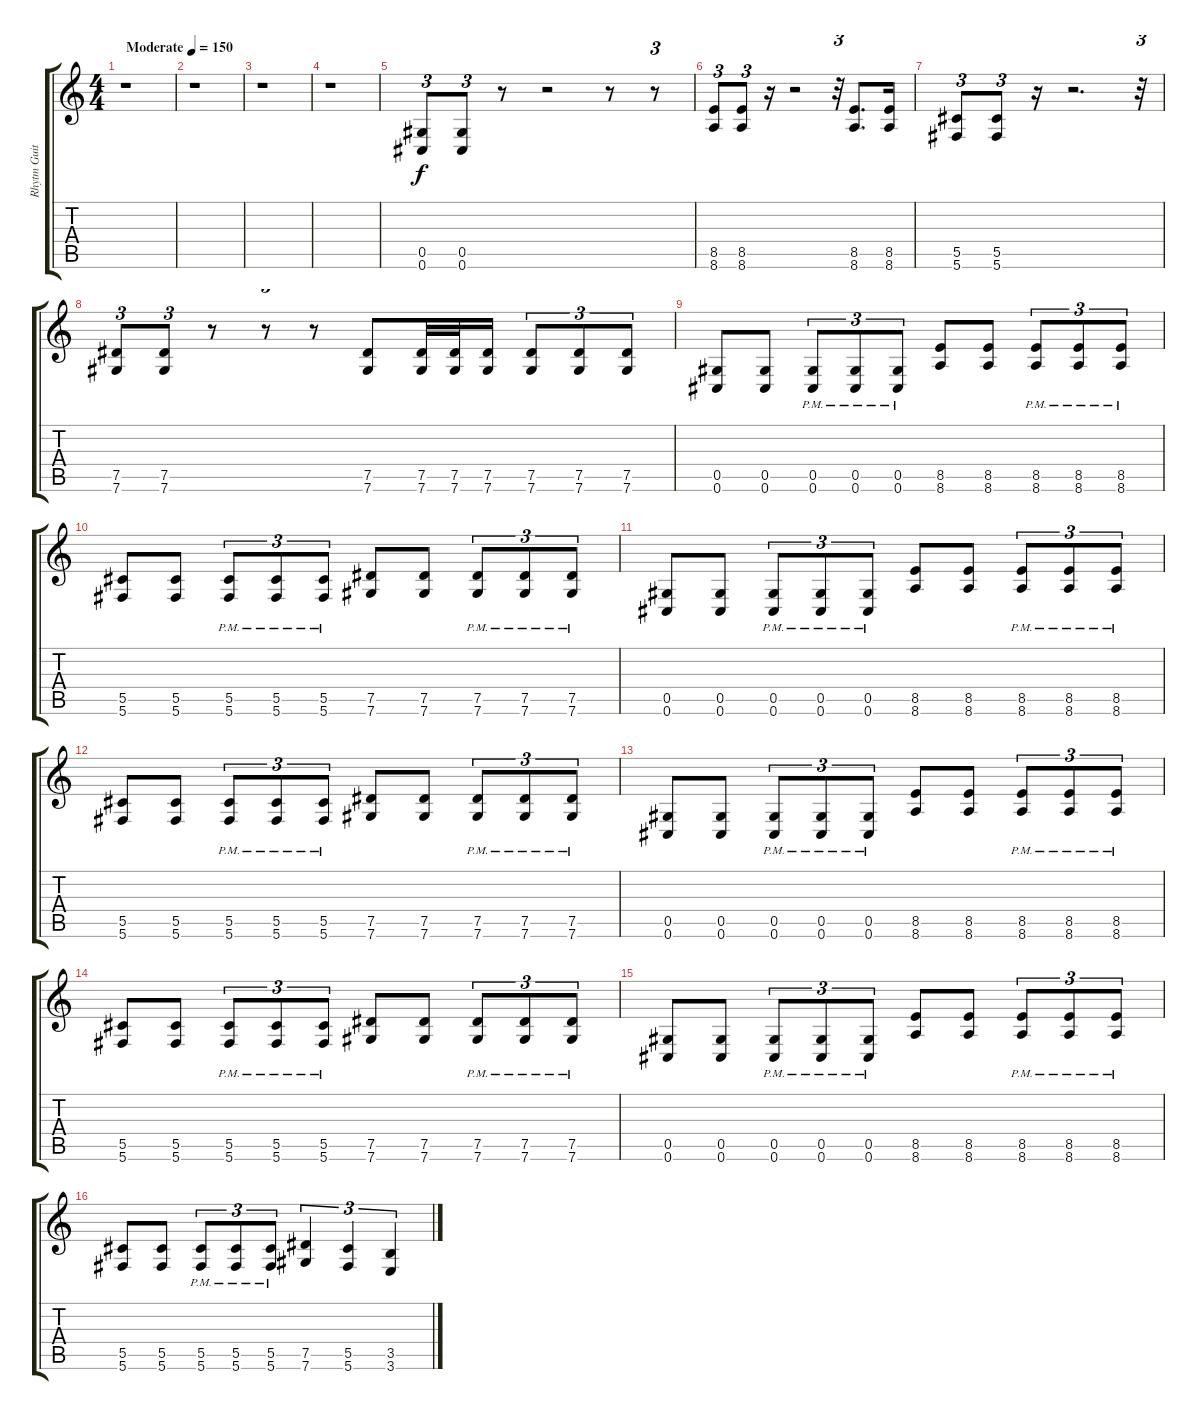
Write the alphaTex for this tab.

\track ("Rhytm Guitar" "Rhytm Guit") {instrument electricguitarjazz}
\staff {score tabs}
\tuning (Eb4 Bb3 Gb3 Db3 Ab2 Db2) {hide}
\ts (4 4)
\tempo (150 "Moderate")
\clef g2
\ks c
r.1{dy f instrument electricguitarjazz} |
r.1 |
r.1 |
r.1 |
(0.5 0.6).8{tu (3 2)} (0.5 0.6).8{tu (3 2)} r.8 r.2 r.8 r.8{tu (3 2)} |
(8.5 8.6).8{tu (3 2)} (8.5 8.6).8{tu (3 2)} r.16 r.2 r.32{tu (3 2)} (8.5 8.6).8{d} (8.5 8.6).16 |
(5.5 5.6).8{tu (3 2)} (5.5 5.6).8{tu (3 2)} r.16 r.2{d} r.32{tu (3 2)} |
(7.5 7.6).8{tu (3 2)} (7.5 7.6).8{tu (3 2)} r.8 r.8{tu (3 2)} r.8 (7.5 7.6).8 (7.5 7.6).32 (7.5 7.6).32 (7.5 7.6).16 (7.5 7.6).8{tu (3 2)} (7.5 7.6).8{tu (3 2)} (7.5 7.6).8{tu (3 2)} |
(0.5 0.6).8 (0.5 0.6).8 (0.5{pm} 0.6{pm}).8{tu (3 2)} (0.5{pm} 0.6{pm}).8{tu (3 2)} (0.5{pm} 0.6{pm}).8{tu (3 2)} (8.5 8.6).8 (8.5 8.6).8 (8.5{pm} 8.6{pm}).8{tu (3 2)} (8.5{pm} 8.6{pm}).8{tu (3 2)} (8.5{pm} 8.6{pm}).8{tu (3 2)} |
(5.5 5.6).8 (5.5 5.6).8 (5.5{pm} 5.6{pm}).8{tu (3 2)} (5.5{pm} 5.6{pm}).8{tu (3 2)} (5.5{pm} 5.6{pm}).8{tu (3 2)} (7.5 7.6).8 (7.5 7.6).8 (7.5{pm} 7.6{pm}).8{tu (3 2)} (7.5{pm} 7.6{pm}).8{tu (3 2)} (7.5{pm} 7.6{pm}).8{tu (3 2)} |
(0.5 0.6).8 (0.5 0.6).8 (0.5{pm} 0.6{pm}).8{tu (3 2)} (0.5{pm} 0.6{pm}).8{tu (3 2)} (0.5{pm} 0.6{pm}).8{tu (3 2)} (8.5 8.6).8 (8.5 8.6).8 (8.5{pm} 8.6{pm}).8{tu (3 2)} (8.5{pm} 8.6{pm}).8{tu (3 2)} (8.5{pm} 8.6{pm}).8{tu (3 2)} |
(5.5 5.6).8 (5.5 5.6).8 (5.5{pm} 5.6{pm}).8{tu (3 2)} (5.5{pm} 5.6{pm}).8{tu (3 2)} (5.5{pm} 5.6{pm}).8{tu (3 2)} (7.5 7.6).8 (7.5 7.6).8 (7.5{pm} 7.6{pm}).8{tu (3 2)} (7.5{pm} 7.6{pm}).8{tu (3 2)} (7.5{pm} 7.6{pm}).8{tu (3 2)} |
(0.5 0.6).8 (0.5 0.6).8 (0.5{pm} 0.6{pm}).8{tu (3 2)} (0.5{pm} 0.6{pm}).8{tu (3 2)} (0.5{pm} 0.6{pm}).8{tu (3 2)} (8.5 8.6).8 (8.5 8.6).8 (8.5{pm} 8.6{pm}).8{tu (3 2)} (8.5{pm} 8.6{pm}).8{tu (3 2)} (8.5{pm} 8.6{pm}).8{tu (3 2)} |
(5.5 5.6).8 (5.5 5.6).8 (5.5{pm} 5.6{pm}).8{tu (3 2)} (5.5{pm} 5.6{pm}).8{tu (3 2)} (5.5{pm} 5.6{pm}).8{tu (3 2)} (7.5 7.6).8 (7.5 7.6).8 (7.5{pm} 7.6{pm}).8{tu (3 2)} (7.5{pm} 7.6{pm}).8{tu (3 2)} (7.5{pm} 7.6{pm}).8{tu (3 2)} |
(0.5 0.6).8 (0.5 0.6).8 (0.5{pm} 0.6{pm}).8{tu (3 2)} (0.5{pm} 0.6{pm}).8{tu (3 2)} (0.5{pm} 0.6{pm}).8{tu (3 2)} (8.5 8.6).8 (8.5 8.6).8 (8.5{pm} 8.6{pm}).8{tu (3 2)} (8.5{pm} 8.6{pm}).8{tu (3 2)} (8.5{pm} 8.6{pm}).8{tu (3 2)} |
(5.5 5.6).8 (5.5 5.6).8 (5.5{pm} 5.6{pm}).8{tu (3 2)} (5.5{pm} 5.6{pm}).8{tu (3 2)} (5.5{pm} 5.6{pm}).8{tu (3 2)} (7.5 7.6).4{tu (3 2)} (5.5 5.6).4{tu (3 2)} (3.5 3.6).4{tu (3 2)}
